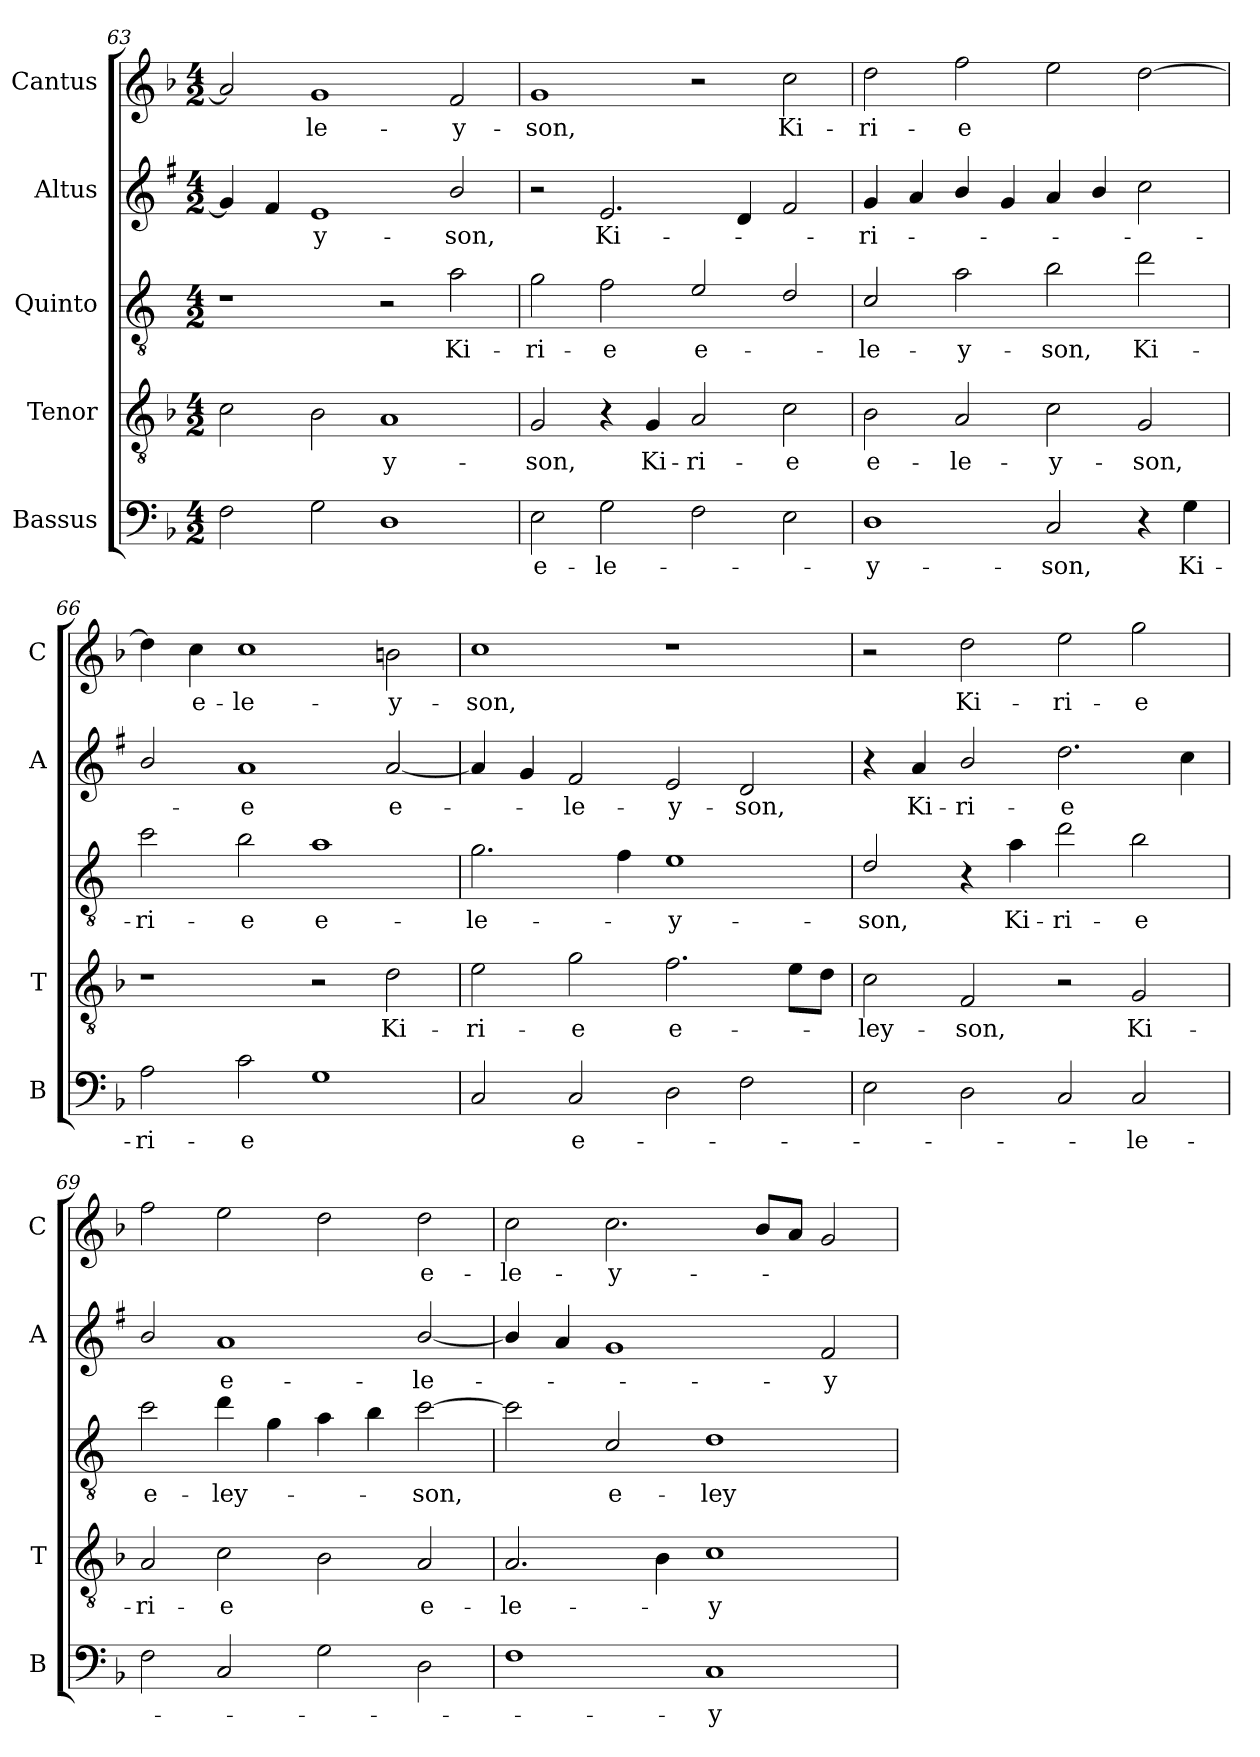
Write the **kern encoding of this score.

**kern	**text	**kern	**text	**kern	**text	**kern	**text	**kern	**text
*part5	*part5	*part4	*part4	*part3	*part3	*part2	*part2	*part1	*part1
*staff5	*staff5	*staff4	*staff4	*staff3	*staff3	*staff2	*staff2	*staff1	*staff1
*I"Bassus	*	*I"Tenor	*	*I"Quinto	*	*I"Altus	*	*I"Cantus	*
*I'B	*	*I'T	*	*	*	*I'A	*	*I'C	*
*clefF4	*	*clefGv2	*	*clefGv2	*	*clefG2	*	*clefG2	*
*	*	*	*	*ITrd4c7	*	*ITrd1c2	*	*	*
*k[b-]	*	*k[b-]	*	*k[b-]	*	*k[b-]	*	*k[b-]	*
*F:	*	*F:	*	*F:	*	*F:	*	*F:	*
*M4/2	*	*M4/2	*	*M4/2	*	*M4/2	*	*M4/2	*
=63	=63	=63	=63	=63	=63	=63	=63	=63	=63
2F\	.	2c\	.	1r	.	4f/]	.	2a/]	.
.	.	.	.	.	.	4e/	.	.	.
!	!	!	!	!	!	!	!LO:LY:b	!	!LO:LY:b
2G\	.	2B-\	.	.	.	1d	-y-	1g	-le-
!	!	!	!LO:LY:b	!	!	!	!	!	!
1D	.	1A	-y-	2r	.	.	.	.	.
!	!	!	!	!	!LO:LY:b	!	!LO:LY:b	!	!LO:LY:b
.	.	.	.	2d\	Ki-	2a/	-son,	2f/	-y-
=64	=64	=64	=64	=64	=64	=64	=64	=64	=64
!	!LO:LY:b	!	!LO:LY:b	!	!LO:LY:b	!	!	!	!LO:LY:b
2E\	e-	2G/	-son,	2c\	-ri-	2r	.	1g	-son,
!	!LO:LY:b	!	!	!	!LO:LY:b	!	!LO:LY:b	!	!
2G\	-le-	4r	.	2B-\	-e	2.d/	Ki-	.	.
!	!	!	!LO:LY:b	!	!	!	!	!	!
.	.	4G/	Ki-	.	.	.	.	.	.
!	!	!	!LO:LY:b	!	!LO:LY:b	!	!	!	!
2F\	.	2A/	-ri-	2A/	e-	.	.	2r	.
.	.	.	.	.	.	4c/	.	.	.
!	!	!	!LO:LY:b	!	!	!	!	!	!LO:LY:b
2E\	.	2c\	-e	2G/	.	2e/	.	2cc\	Ki-
=65	=65	=65	=65	=65	=65	=65	=65	=65	=65
!	!LO:LY:b	!	!LO:LY:b	!	!LO:LY:b	!	!LO:LY:b	!	!LO:LY:b
1D	-y-	2B-\	e-	2F/	-le-	4f/	-ri-	2dd\	-ri-
.	.	.	.	.	.	4g/	.	.	.
!	!	!	!LO:LY:b	!	!LO:LY:b	!	!	!	!LO:LY:b
.	.	2A/	-le-	2d\	-y-	4a/	.	2ff\	-e
.	.	.	.	.	.	4f/	.	.	.
!	!LO:LY:b	!	!LO:LY:b	!	!LO:LY:b	!	!	!	!
2C/	-son,	2c\	-y-	2e\	-son,	4g/	.	2ee\	.
.	.	.	.	.	.	4a/	.	.	.
!	!	!	!LO:LY:b	!	!LO:LY:b	!	!	!	!
4r	.	2G/	-son,	2g\	Ki-	2b-\	.	[2dd\	.
!	!LO:LY:b	!	!	!	!	!	!	!	!
4G\	Ki-	.	.	.	.	.	.	.	.
!!LO:LB:g=z
=66	=66	=66	=66	=66	=66	=66	=66	=66	=66
!	!LO:LY:b	!	!	!	!LO:LY:b	!	!	!	!
2A\	-ri-	1r	.	2f\	-ri-	2a/	.	4dd\]	.
!	!	!	!	!	!	!	!	!	!LO:LY:b
.	.	.	.	.	.	.	.	4cc\	e-
!	!LO:LY:b	!	!	!	!LO:LY:b	!	!LO:LY:b	!	!LO:LY:b
2c\	-e	.	.	2e\	-e	1g	-e	1cc	-le-
!	!	!	!	!	!LO:LY:b	!	!	!	!
1G	.	2r	.	1d	e-	.	.	.	.
!	!	!	!LO:LY:b	!	!	!	!LO:LY:b	!	!LO:LY:b
.	.	2d\	Ki-	.	.	[2g/	e-	2bn\	-y-
=67	=67	=67	=67	=67	=67	=67	=67	=67	=67
!	!	!	!LO:LY:b	!	!LO:LY:b	!	!	!	!LO:LY:b
2C/	.	2e\	-ri-	2.c\	-le-	4g/]	.	1cc	-son,
.	.	.	.	.	.	4f/	.	.	.
!	!LO:LY:b	!	!LO:LY:b	!	!	!	!LO:LY:b	!	!
2C/	e-	2g\	-e	.	.	2e/	-le-	.	.
.	.	.	.	4B-\	.	.	.	.	.
!	!	!	!LO:LY:b	!	!LO:LY:b	!	!LO:LY:b	!	!
2D\	.	2.f\	e-	1A	-y-	2d/	-y-	1r	.
!	!	!	!	!	!	!	!LO:LY:b	!	!
2F\	.	.	.	.	.	2c/	-son,	.	.
.	.	8e\L	.	.	.	.	.	.	.
.	.	8d\J	.	.	.	.	.	.	.
=68	=68	=68	=68	=68	=68	=68	=68	=68	=68
!	!	!	!LO:LY:b	!	!LO:LY:b	!	!	!	!
2E\	.	2c\	-ley-	2G/	-son,	4r	.	2r	.
!	!	!	!	!	!	!	!LO:LY:b	!	!
.	.	.	.	.	.	4g/	Ki-	.	.
!	!	!	!LO:LY:b	!	!	!	!LO:LY:b	!	!LO:LY:b
2D\	.	2F/	-son,	4r	.	2a/	-ri-	2dd\	Ki-
!	!	!	!	!	!LO:LY:b	!	!	!	!
.	.	.	.	4d\	Ki-	.	.	.	.
!	!	!	!	!	!LO:LY:b	!	!LO:LY:b	!	!LO:LY:b
2C/	.	2r	.	2g\	-ri-	2.cc\	-e	2ee\	-ri-
!	!LO:LY:b	!	!LO:LY:b	!	!LO:LY:b	!	!	!	!LO:LY:b
2C/	-le-	2G/	Ki-	2e\	-e	.	.	2gg\	-e
.	.	.	.	.	.	4b-\	.	.	.
=69	=69	=69	=69	=69	=69	=69	=69	=69	=69
!	!	!	!LO:LY:b	!	!LO:LY:b	!	!	!	!
2F\	.	2A/	-ri-	2f\	e-	2a/	.	2ff\	.
!	!	!	!LO:LY:b	!	!LO:LY:b	!	!LO:LY:b	!	!
2C/	.	2c\	-e	4g\	-ley-	1g	e-	2ee\	.
.	.	.	.	4c\	.	.	.	.	.
2G\	.	2B-\	.	4d\	.	.	.	2dd\	.
.	.	.	.	4e\	.	.	.	.	.
!	!	!	!LO:LY:b	!	!LO:LY:b	!	!LO:LY:b	!	!LO:LY:b
2D\	.	2A/	e-	[2f\	-son,	[2a/	-le-	2dd\	e-
=70	=70	=70	=70	=70	=70	=70	=70	=70	=70
!	!	!	!LO:LY:b	!	!	!	!	!	!LO:LY:b
1F	.	2.A/	-le-	2f\]	.	4a/]	.	2cc\	-le-
.	.	.	.	.	.	4g/	.	.	.
!	!	!	!	!	!LO:LY:b	!	!	!	!LO:LY:b
.	.	.	.	2F/	e-	1f	.	2.cc\	-y-
.	.	4B-\	.	.	.	.	.	.	.
!	!LO:LY:b	!	!LO:LY:b	!	!LO:LY:b	!	!	!	!
1C	-y-	1c	-y-	1G	-ley-	.	.	.	.
.	.	.	.	.	.	.	.	8b-/L	.
.	.	.	.	.	.	.	.	8a/J	.
!	!	!	!	!	!	!	!LO:LY:b	!	!
.	.	.	.	.	.	2e/	-y-	2g/	.
=	=	=	=	=	=	=	=	=	=
*-	*-	*-	*-	*-	*-	*-	*-	*-	*-
